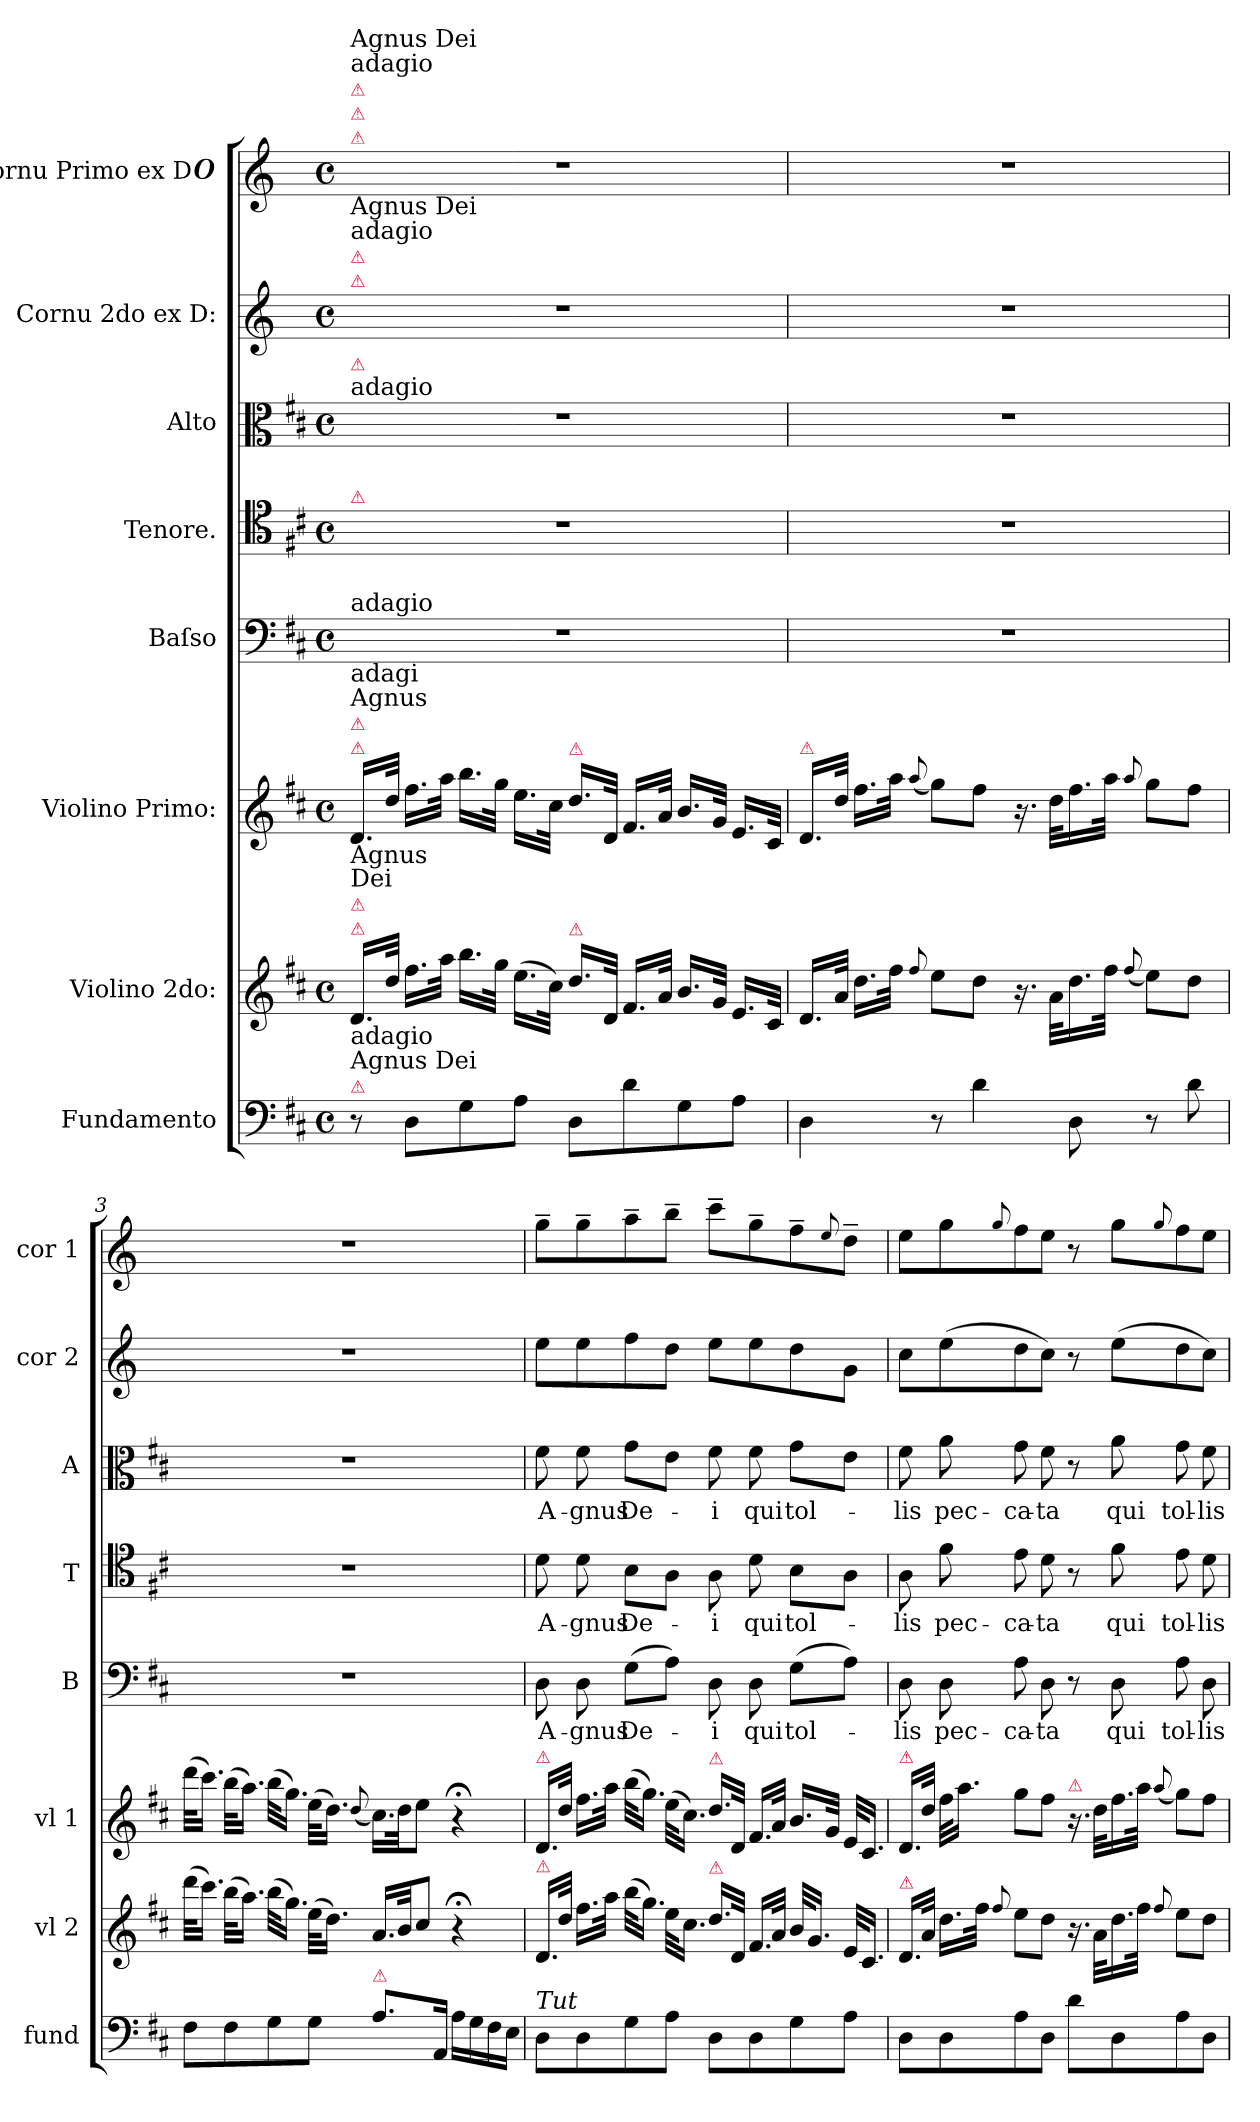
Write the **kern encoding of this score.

**kern	**kern	**dynam	**kern	**kern	**text	**kern	**text	**kern	**text	**kern	**dynam	**kern
*part8	*part7	*part7	*part6	*part5	*part5	*part4	*part4	*part3	*part3	*part2	*part2	*part1
*staff8	*staff7	*staff7	*staff6	*staff5	*staff5	*staff4	*staff4	*staff3	*staff3	*staff2	*staff2	*staff1
*I"Fundamento	*I"Violino 2do:	*	*I"Violino Primo:	*I"Baſso	*	*I"Tenore.	*	*I"Alto	*	*I"Cornu 2do ex D:	*	*I"Cornu Primo ex D#
*I'fund	*I'vl 2	*	*I'vl 1	*I'B	*	*I'T	*	*I'A	*	*I'cor 2	*	*I'cor 1
*clefF4	*clefG2	*	*clefG2	*clefF4	*	*clefC4	*	*clefC3	*	*clefG2	*	*clefG2
*	*	*	*	*	*	*	*	*	*	*ITrd6c10	*	*ITrd6c10
*k[f#c#]	*k[f#c#]	*	*k[f#c#]	*k[f#c#]	*	*k[f#c#]	*	*k[f#c#]	*	*k[f#c#]	*	*k[f#c#]
*M4/4	*M4/4	*	*M4/4	*M4/4	*	*M4/4	*	*M4/4	*	*M4/4	*	*M4/4
*met(c)	*met(c)	*	*met(c)	*met(c)	*	*met(c)	*	*met(c)	*	*met(c)	*	*met(c)
=1	=1	=1	=1	=1	=1	=1	=1	=1	=1	=1	=1	=1
!	!	!	!	!	!	!	!	!	!	!	!	!LO:TX:a:color=crimson:t=⚠
!	!	!	!	!	!	!	!	!	!	!	!	!LO:TX:a:color=crimson:t=⚠
!	!	!	!	!	!	!	!	!	!	!	!	!LO:TX:a:color=crimson:t=⚠
!	!	!	!	!	!	!	!	!	!	!	!	!LO:TX:a:t=adagio
!	!	!	!	!	!	!	!	!	!	!	!	!LO:TX:a:t=Agnus Dei
!	!	!	!	!	!	!	!	!	!	!LO:TX:a:color=crimson:t=⚠	!	!
!	!	!	!	!	!	!	!	!	!	!LO:TX:a:color=crimson:t=⚠	!	!
!	!	!	!	!	!	!	!	!	!	!LO:TX:a:t=adagio	!	!
!	!	!	!	!	!	!	!	!	!	!LO:TX:a:t=Agnus Dei	!	!
!	!	!	!	!	!	!	!	!LO:TX:a:t=adagio	!	!	!	!
!	!	!	!	!	!	!	!	!LO:TX:a:color=crimson:t=⚠	!	!	!	!
!	!	!	!	!	!	!LO:TX:a:color=crimson:t=⚠	!	!	!	!	!	!
!	!	!	!	!LO:TX:a:t=adagio	!	!	!	!	!	!	!	!
!	!	!	!LO:TX:a:color=crimson:t=⚠	!	!	!	!	!	!	!	!	!
!	!	!	!LO:TX:a:color=crimson:t=⚠	!	!	!	!	!	!	!	!	!
!	!	!	!LO:TX:a:t=Agnus	!	!	!	!	!	!	!	!	!
!	!	!	!LO:TX:a:t=adagi	!	!	!	!	!	!	!	!	!
!	!LO:TX:a:color=crimson:t=⚠	!	!	!	!	!	!	!	!	!	!	!
!	!LO:TX:a:color=crimson:t=⚠	!	!	!	!	!	!	!	!	!	!	!
!	!LO:TX:a:t=Agnus \nDei	!	!	!	!	!	!	!	!	!	!	!
!LO:TX:a:color=crimson:t=⚠	!	!	!	!	!	!	!	!	!	!	!	!
!LO:TX:a:t=Agnus Dei	!	!	!	!	!	!	!	!	!	!	!	!
!LO:TX:a:t=adagio	!	!	!	!	!	!	!	!	!	!	!	!
8r	16.d/LL	.	16.d/LL	1r	.	1r	.	1r	.	1r	.	1r
.	32dd\JJk	.	32dd\JJk	.	.	.	.	.	.	.	.	.
8D\L	16.ff#\LL	.	16.ff#\LL	.	.	.	.	.	.	.	.	.
.	32aa\JJk	.	32aa\JJk	.	.	.	.	.	.	.	.	.
8G\	16.bb\LL	.	16.bb\LL	.	.	.	.	.	.	.	.	.
.	32gg\JJk	.	32gg\JJk	.	.	.	.	.	.	.	.	.
8A\J	(16.ee\LL	.	16.ee\LL	.	.	.	.	.	.	.	.	.
.	32cc#\JJk)	.	32cc#\JJk	.	.	.	.	.	.	.	.	.
!	!	!	!LO:TX:a:color=crimson:t=⚠	!	!	!	!	!	!	!	!	!
!	!LO:TX:a:color=crimson:t=⚠	!	!	!	!	!	!	!	!	!	!	!
8D\L	16.dd\LL	.	16.dd\LL	.	.	.	.	.	.	.	.	.
.	32d/JJk	.	32d/JJk	.	.	.	.	.	.	.	.	.
8d\	16.f#/LL	.	16.f#/LL	.	.	.	.	.	.	.	.	.
.	32a/JJk	.	32a/JJk	.	.	.	.	.	.	.	.	.
8G\	16.b/LL	.	16.b/LL	.	.	.	.	.	.	.	.	.
.	32g/JJk	.	32g/JJk	.	.	.	.	.	.	.	.	.
8A\J	16.e/LL	.	16.e/LL	.	.	.	.	.	.	.	.	.
.	32c#/JJk	.	32c#/JJk	.	.	.	.	.	.	.	.	.
=2	=2	=2	=2	=2	=2	=2	=2	=2	=2	=2	=2	=2
!	!	!	!LO:TX:a:color=crimson:t=⚠	!	!	!	!	!	!	!	!	!
4D\	16.d/LL	.	16.d/LL	1r	.	1r	.	1r	.	1r	.	1r
.	32a/JJk	.	32dd\JJk	.	.	.	.	.	.	.	.	.
.	16.dd\LL	.	16.ff#\LL	.	.	.	.	.	.	.	.	.
.	32ff#\JJk	.	32aa\JJk	.	.	.	.	.	.	.	.	.
.	8qqff#/	.	(<8qqaa/	.	.	.	.	.	.	.	.	.
8r	8ee\L	.	8gg\L)	.	.	.	.	.	.	.	.	.
4d\	8dd\J	.	8ff#\J	.	.	.	.	.	.	.	.	.
.	16.r	.	16.r	.	.	.	.	.	.	.	.	.
!	!	!LO:DY:a	!	!	!	!	!	!	!	!	!	!
.	32a\KLL	pia	32dd\KLL	.	.	.	.	.	.	.	.	.
8D\	16.dd\	.	16.ff#\	.	.	.	.	.	.	.	.	.
.	32ff#\JJk	.	32aa\JJk	.	.	.	.	.	.	.	.	.
.	(<8qqff#/	.	8qqaa/	.	.	.	.	.	.	.	.	.
8r	8ee\L)	.	8gg\L	.	.	.	.	.	.	.	.	.
8d\	8dd\J	.	8ff#\J	.	.	.	.	.	.	.	.	.
=3	=3	=3	=3	=3	=3	=3	=3	=3	=3	=3	=3	=3
!	!	!LO:DY:b	!	!	!	!	!	!	!	!	!	!
8F#\L	(32ddd\KLL	for	(32ddd\KLL	1r	.	1r	.	1r	.	1r	.	1r
.	16.ccc#\JJ)	.	16.ccc#\JJ)	.	.	.	.	.	.	.	.	.
8F#\	(32bb\KLL	.	(32bb\KLL	.	.	.	.	.	.	.	.	.
.	16.aa\JJ)	.	16.aa\JJ)	.	.	.	.	.	.	.	.	.
8G\	(32bb\KLL	.	(32bb\KLL	.	.	.	.	.	.	.	.	.
.	16.gg\JJ)	.	16.gg\JJ)	.	.	.	.	.	.	.	.	.
8G\J	(32ee\KLL	.	(32ee\KLL	.	.	.	.	.	.	.	.	.
.	16.dd\JJ)	.	16.dd\JJ)	.	.	.	.	.	.	.	.	.
.	.	.	(<8qqdd/	.	.	.	.	.	.	.	.	.
!LO:TX:a:color=crimson:t=⚠	!	!	!	!	!	!	!	!	!	!	!	!
8.A\L	16.a/LL	.	16.cc#\LL)	.	.	.	.	.	.	.	.	.
.	32b/JK	.	32dd\JK	.	.	.	.	.	.	.	.	.
.	8cc#/J	.	8ee\J	.	.	.	.	.	.	.	.	.
16AA/Jk	.	.	.	.	.	.	.	.	.	.	.	.
16A\LL	4r;<;	.	4r;<;	.	.	.	.	.	.	.	.	.
16G\	.	.	.	.	.	.	.	.	.	.	.	.
16F#\	.	.	.	.	.	.	.	.	.	.	.	.
16E\JJ	.	.	.	.	.	.	.	.	.	.	.	.
=4	=4	=4	=4	=4	=4	=4	=4	=4	=4	=4	=4	=4
!	!	!	!LO:TX:a:color=crimson:t=⚠	!	!	!	!	!	!	!	!	!
!	!LO:TX:a:color=crimson:t=⚠	!	!	!	!	!	!	!	!	!	!	!
!LO:TX:a:i:t=Tut	!	!	!	!	!	!	!	!	!	!	!	!
8D\L	16.d/LL	.	16.d/LL	8D\	A-	8d\	A-	8f#\	A-	8f#\L	.	8a~\L
.	32dd\JJk	.	32dd\JJk	.	.	.	.	.	.	.	.	.
8D\	16.ff#\LL	.	16.ff#\LL	8D\	-gnus	8d\	-gnus	8f#\	-gnus	8f#\	.	8a~\
.	32aa\JJk	.	32aa\JJk	.	.	.	.	.	.	.	.	.
8G\	(32bb\KLL	.	(32bb\KLL	(8G\L	De-	8B\L	De-	8g\L	De-	8g\	.	8b~\
.	16.gg\JJ)	.	16.gg\JJ)	.	.	.	.	.	.	.	.	.
8A\J	32ee\KLL	.	(32ee\KLL	8A\J)	.	8A\J	.	8e\J	.	8e\J	.	8cc#~\J
.	16.cc#\JJ	.	16.cc#\JJ)	.	.	.	.	.	.	.	.	.
!	!	!	!LO:TX:a:color=crimson:t=⚠	!	!	!	!	!	!	!	!	!
!	!LO:TX:a:color=crimson:t=⚠	!	!	!	!	!	!	!	!	!	!	!
8D\L	16.dd\LL	.	16.dd\LL	8D\	-i	8A\	-i	8f#\	-i	8f#\L	.	8dd~\L
.	32d/JJk	.	32d/JJk	.	.	.	.	.	.	.	.	.
8D\	16.f#/LL	.	16.f#/LL	8D\	qui	8d\	qui	8f#\	qui	8f#\	.	8a~\
.	32a/JJk	.	32a/JJk	.	.	.	.	.	.	.	.	.
8G\	32b/KLL	.	16.b/LL	(8G\L	tol-	8B\L	tol-	8g\L	tol-	8e\	.	8g~\
.	16.g/JJ	.	.	.	.	.	.	.	.	.	.	.
.	.	.	32g/JJk	.	.	.	.	.	.	.	.	.
.	.	.	.	.	.	.	.	.	.	.	.	8qqf#/
8A\J	32e/KLL	.	32e/KLL	8A\J)	.	8A\J	.	8e\J	.	8A\J	.	8e~\J
.	16.c#/JJ	.	16.c#/JJ	.	.	.	.	.	.	.	.	.
=5	=5	=5	=5	=5	=5	=5	=5	=5	=5	=5	=5	=5
!	!	!	!LO:TX:a:color=crimson:t=⚠	!	!	!	!	!	!	!	!	!
!	!LO:TX:a:color=crimson:t=⚠	!	!	!	!	!	!	!	!	!	!	!
8D\L	16.d/LL	.	16.d/LL	8D\	-lis	8A\	-lis	8f#\	-lis	8d\L	.	8f#\L
.	32a/JJk	.	32dd\JJk	.	.	.	.	.	.	.	.	.
8D\	16.dd\LL	.	32ff#\KLL	8D\	pec-	8f#\	pec-	8a\	pec-	(8f#\	.	8a\
.	.	.	16.aa\JJ	.	.	.	.	.	.	.	.	.
.	32ff#\JJk	.	.	.	.	.	.	.	.	.	.	.
.	8qqff#/	.	.	.	.	.	.	.	.	.	.	8qqa/
8A\	8ee\L	.	8gg\L	8A\	-ca-	8e\	-ca-	8g\	-ca-	8e\	.	8g\
8D\J	8dd\J	.	8ff#\J	8D\	-ta	8d\	-ta	8f#\	-ta	8d\J)	.	8f#\J
!	!	!	!LO:TX:a:color=crimson:t=⚠	!	!	!	!	!	!	!	!	!
8d\L	16.r	.	16.r	8r	.	8r	.	8r	.	8r	.	8r
.	32a\KLL	.	32dd\KLL	.	.	.	.	.	.	.	.	.
8D\	16.dd\	.	16.ff#\	8D\	qui	8f#\	qui	8a\	qui	(8f#\L	pia	8a\L
.	32ff#\JJk	.	32aa\JJk	.	.	.	.	.	.	.	.	.
.	8qqff#/	.	(<8qqaa/	.	.	.	.	.	.	.	.	8qqa/
8A\	8ee\L	.	8gg\L)	8A\	tol-	8e\	tol-	8g\	tol-	8e\	.	8g\
8D\J	8dd\J	.	8ff#\J	8D\	-lis	8d\	-lis	8f#\	-lis	8d\J)	.	8f#\J
=	=	=	=	=	=	=	=	=	=	=	=	=
*-	*-	*-	*-	*-	*-	*-	*-	*-	*-	*-	*-	*-
